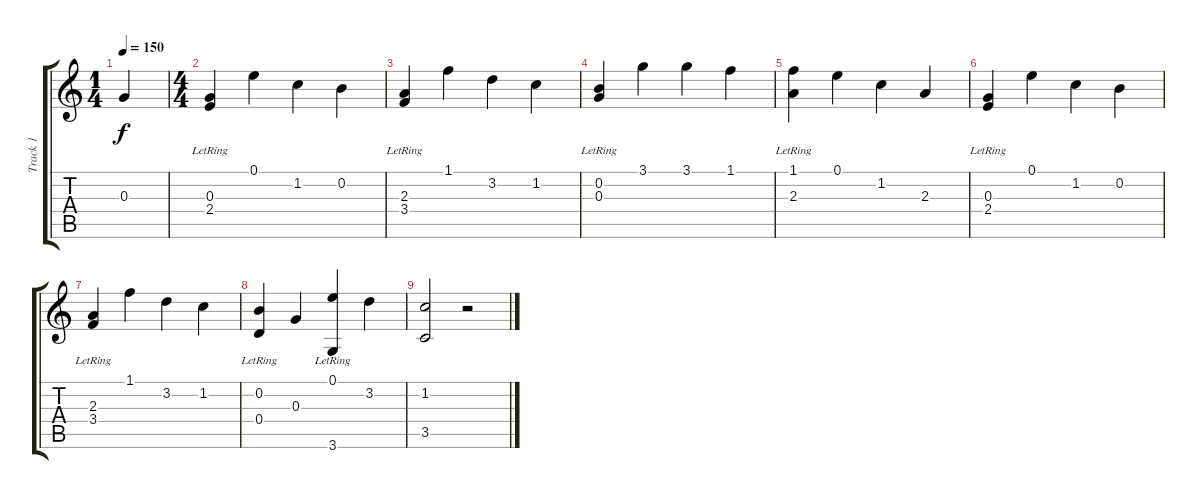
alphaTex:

\track ("Track 1" "Track 1") {instrument acousticguitarnylon}
\staff {score tabs}
\tuning (E4 B3 G3 D3 A2 E2) {hide}
\ts (1 4)
\tempo 150
\clef g2
\ks c
0.3.4{dy f instrument acousticguitarnylon} |
\ts (4 4)
(0.3 2.4{lr}).4 0.1.4 1.2.4 0.2.4 |
(2.3 3.4{lr}).4 1.1.4 3.2.4 1.2.4 |
(0.2 0.3{lr}).4 3.1.4 3.1.4 1.1.4 |
(1.1 2.3{lr}).4 0.1.4 1.2.4 2.3.4 |
(0.3 2.4{lr}).4 0.1.4 1.2.4 0.2.4 |
(2.3 3.4{lr}).4 1.1.4 3.2.4 1.2.4 |
(0.2 0.4{lr}).4 0.3.4 (0.1 3.6{lr}).4 3.2.4 |
(1.2 3.5).2 r.2
